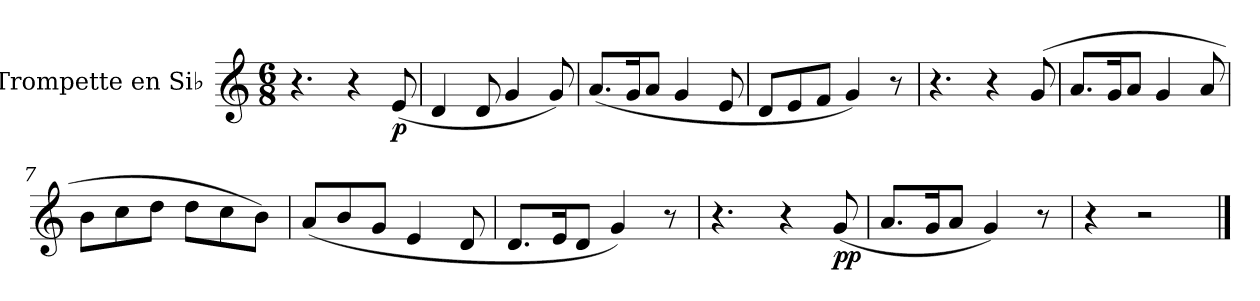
**kern	**dynam
*part1	*part1
*staff1	*staff1
*I"Trompette en Si♭	*
*I'Tromp. Si♭	*
*clefG2	*
*ITrd1c2	*
*k[b-e-]	*
*M6/8	*
=1	=1
4.r	.
4r	.
!	!LO:DY:b
(8d/	p
=2	=2
4c/	.
8c/	.
4f/	.
8f/)	.
!!LO:LB:g=z
=3	=3
(8.g/L	.
16f/K	.
8g/J	.
4f/	.
8d/	.
=4	=4
8c/L	.
8d/	.
8e-/J	.
4f/)	.
8r	.
=5	=5
4.r	.
4r	.
(8f/	.
=6	=6
8.g/L	.
16f/K	.
8g/J	.
4f/	.
8g/	.
=7	=7
8a\L	.
8b-\	.
8cc\J	.
8cc\L	.
8b-\	.
8a\J)	.
!!LO:LB:g=z
=8	=8
(8g/L	.
8a/	.
8f/J	.
4d/	.
8c/	.
=9	=9
8.c/L	.
16d/K	.
8c/J	.
4f/)	.
8r	.
=10	=10
4.r	.
4r	.
!	!LO:DY:b
(8f/	pp
=11	=11
8.g/L	.
16f/K	.
8g/J	.
4f/)	.
8r	.
=12	=12
4r	.
2r	.
==	==
*-	*-
